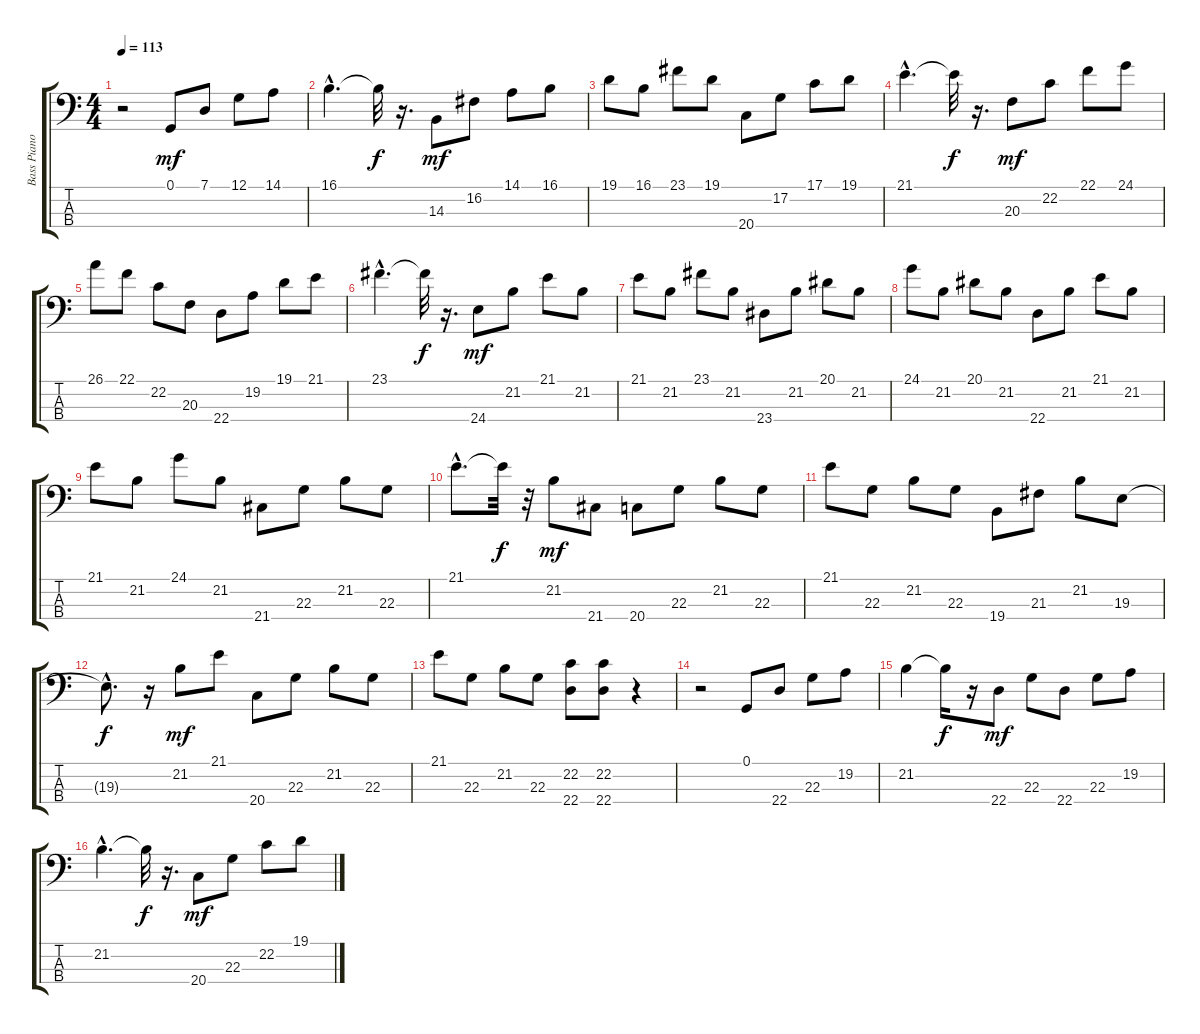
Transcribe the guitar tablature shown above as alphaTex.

\track ("Bass Piano" "Bass Piano") {instrument acousticgrandpiano}
\staff {score tabs}
\tuning (G2 D2 A1 E1) {hide}
\ts (4 4)
\tempo 113
\clef f4
\ks c
r.2{dy f} 0.1.8{dy mf} 7.1.8 12.1.8 14.1.8 |
16.1{hac}.4{d} 16.1{t}.32{dy f} r.16{d} 14.3.8{dy mf} 16.2.8 14.1.8 16.1.8 |
19.1.8 16.1.8 23.1.8 19.1.8 20.4.8 17.2.8 17.1.8 19.1.8 |
21.1{hac}.4{d} 21.1{t}.32{dy f} r.16{d} 20.3.8{dy mf} 22.2.8 22.1.8 24.1.8 |
26.1.8 22.1.8 22.2.8 20.3.8 22.4.8 19.2.8 19.1.8 21.1.8 |
23.1{hac}.4{d} 23.1{t}.32{dy f} r.16{d} 24.4.8{dy mf} 21.2.8 21.1.8 21.2.8 |
21.1.8 21.2.8 23.1.8 21.2.8 23.4.8 21.2.8 20.1.8 21.2.8 |
24.1.8 21.2.8 20.1.8 21.2.8 22.4.8 21.2.8 21.1.8 21.2.8 |
21.1.8 21.2.8 24.1.8 21.2.8 21.4.8 22.3.8 21.2.8 22.3.8 |
21.1{hac}.8{d} 21.1{t}.32{dy f} r.32 21.2.8{dy mf} 21.4.8 20.4.8 22.3.8 21.2.8 22.3.8 |
21.1.8 22.3.8 21.2.8 22.3.8 19.4.8 21.3.8 21.2.8 19.3.8 |
19.3{hac t}.8{d dy f} r.16 21.2.8{dy mf} 21.1.8 20.4.8 22.3.8 21.2.8 22.3.8 |
21.1.8 22.3.8 21.2.8 22.3.8 (22.2 22.4).8 (22.2 22.4).8 r.4 |
r.2 0.1.8 22.4.8 22.3.8 19.2.8 |
21.2.4 21.2{t}.16{dy f} r.16 22.4.8{dy mf} 22.3.8 22.4.8 22.3.8 19.2.8 |
21.2{hac}.4{d} 21.2{t}.32{dy f} r.16{d} 20.4.8{dy mf} 22.3.8 22.2.8 19.1.8
